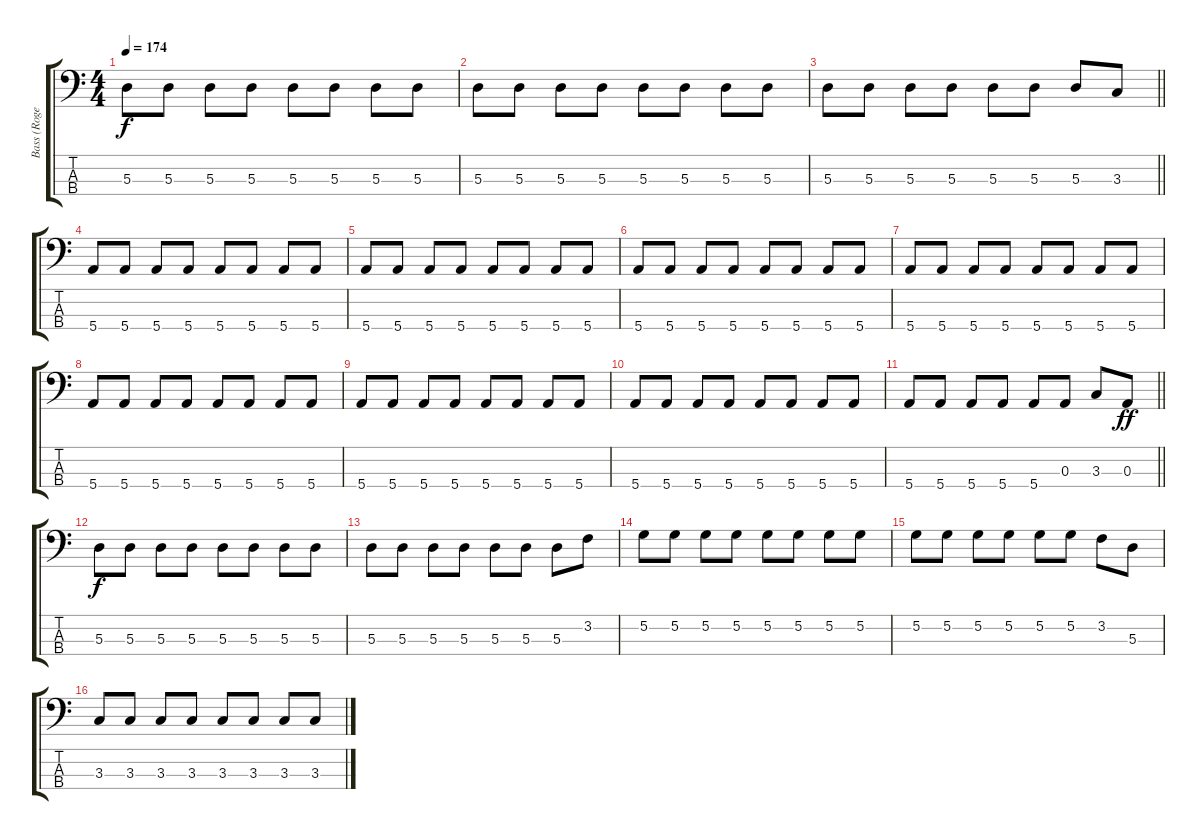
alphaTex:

\track ("Bass (Roger Glover)" "Bass (Roge") {instrument electricbassfinger}
\staff {score tabs}
\tuning (G2 D2 A1 E1) {hide}
\ts (4 4)
\tempo 174
\clef f4
\ks c
5.3.8{dy f} 5.3.8 5.3.8 5.3.8 5.3.8 5.3.8 5.3.8 5.3.8 |
5.3.8 5.3.8 5.3.8 5.3.8 5.3.8 5.3.8 5.3.8 5.3.8 |
\barLineRight lightlight
5.3.8 5.3.8 5.3.8 5.3.8 5.3.8 5.3.8 5.3.8 3.3.8 |
5.4.8 5.4.8 5.4.8 5.4.8 5.4.8 5.4.8 5.4.8 5.4.8 |
5.4.8 5.4.8 5.4.8 5.4.8 5.4.8 5.4.8 5.4.8 5.4.8 |
5.4.8 5.4.8 5.4.8 5.4.8 5.4.8 5.4.8 5.4.8 5.4.8 |
5.4.8 5.4.8 5.4.8 5.4.8 5.4.8 5.4.8 5.4.8 5.4.8 |
5.4.8 5.4.8 5.4.8 5.4.8 5.4.8 5.4.8 5.4.8 5.4.8 |
5.4.8 5.4.8 5.4.8 5.4.8 5.4.8 5.4.8 5.4.8 5.4.8 |
5.4.8 5.4.8 5.4.8 5.4.8 5.4.8 5.4.8 5.4.8 5.4.8 |
\barLineRight lightlight
5.4.8 5.4.8 5.4.8 5.4.8 5.4.8 0.3.8 3.3.8 0.3.8{dy ff} |
5.3.8{dy f} 5.3.8 5.3.8 5.3.8 5.3.8 5.3.8 5.3.8 5.3.8 |
5.3.8 5.3.8 5.3.8 5.3.8 5.3.8 5.3.8 5.3.8 3.2.8 |
5.2.8 5.2.8 5.2.8 5.2.8 5.2.8 5.2.8 5.2.8 5.2.8 |
5.2.8 5.2.8 5.2.8 5.2.8 5.2.8 5.2.8 3.2.8 5.3.8 |
3.3.8 3.3.8 3.3.8 3.3.8 3.3.8 3.3.8 3.3.8 3.3.8
